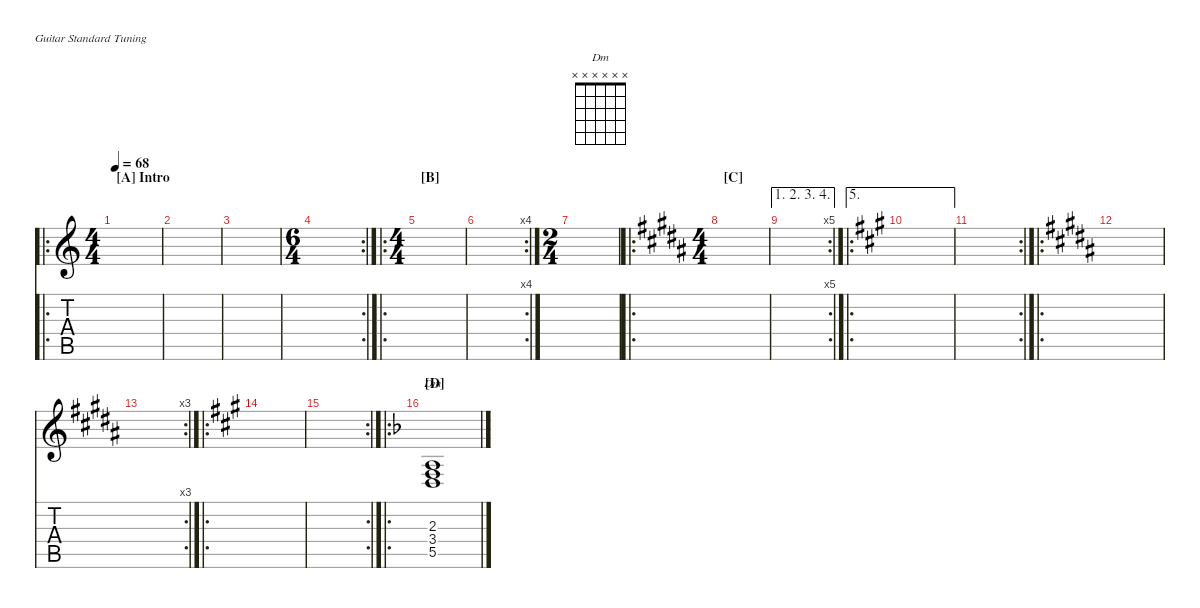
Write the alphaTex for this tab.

\defaultSystemsLayout 4
\hideDynamics
\bracketExtendMode nobrackets
\singleTrackTrackNamePolicy hidden
\multiTrackTrackNamePolicy hidden
\firstSystemTrackNameMode fullname
\firstSystemTrackNameOrientation horizontal
\otherSystemsTrackNameOrientation horizontal
\track ("Keys" "Keys") {instrument electricpiano1}
\staff {score tabs}
\tuning (E4 B3 G3 D3 A2 E2)
\chord ("Dm" x x x x x x)
\ro
\ts (4 4)
\section ("A" "Intro")
\tempo 68
\clef g2
\ks aminor
|
|
|
\rc 2
\ts (6 4)
|
\ro
\ts (4 4)
\section ("B" " ")
|
\rc 4
|
\ts (2 4)
|
\ro
\ts (4 4)
\section ("C" " ")
\ks g#minor
|
\ae (1 2 3 4)
\rc 5
|
\ae 5
\ro
\ks f#minor
|
\rc 2
|
\ro
\ks g#minor
|
\rc 3
|
\ro
\ks f#minor
|
\rc 2
|
\ro
\section ("D" " ")
\ks dminor
(2.3{acc forcenatural} 3.4{acc forcenatural} 5.5{acc forcenatural}).1{ch "Dm" beam Up}
